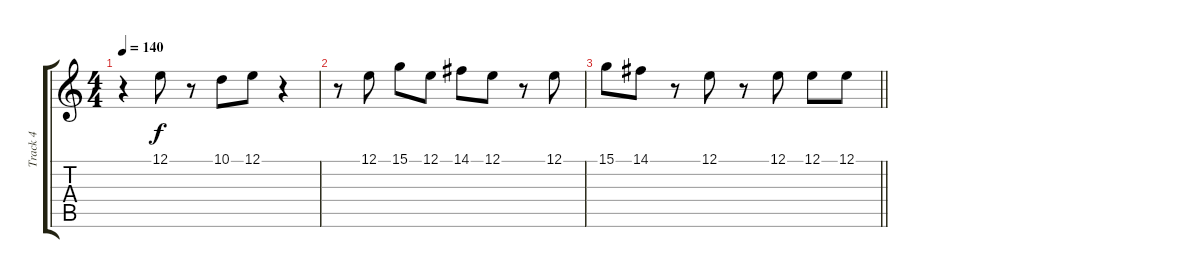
\track ("Track 4" "Track 4") {instrument accordion}
\staff {score tabs}
\tuning (E4 B3 G3 D3 A2 E2) {hide}
\ts (4 4)
\tempo 140
\clef g2
\ks c
r.4{dy f} 12.1.8 r.8 10.1.8 12.1.8 r.4 |
r.8 12.1.8 15.1.8 12.1.8 14.1.8 12.1.8 r.8 12.1.8 |
\barLineRight lightlight
15.1.8 14.1.8 r.8 12.1.8 r.8 12.1.8 12.1.8 12.1.8
